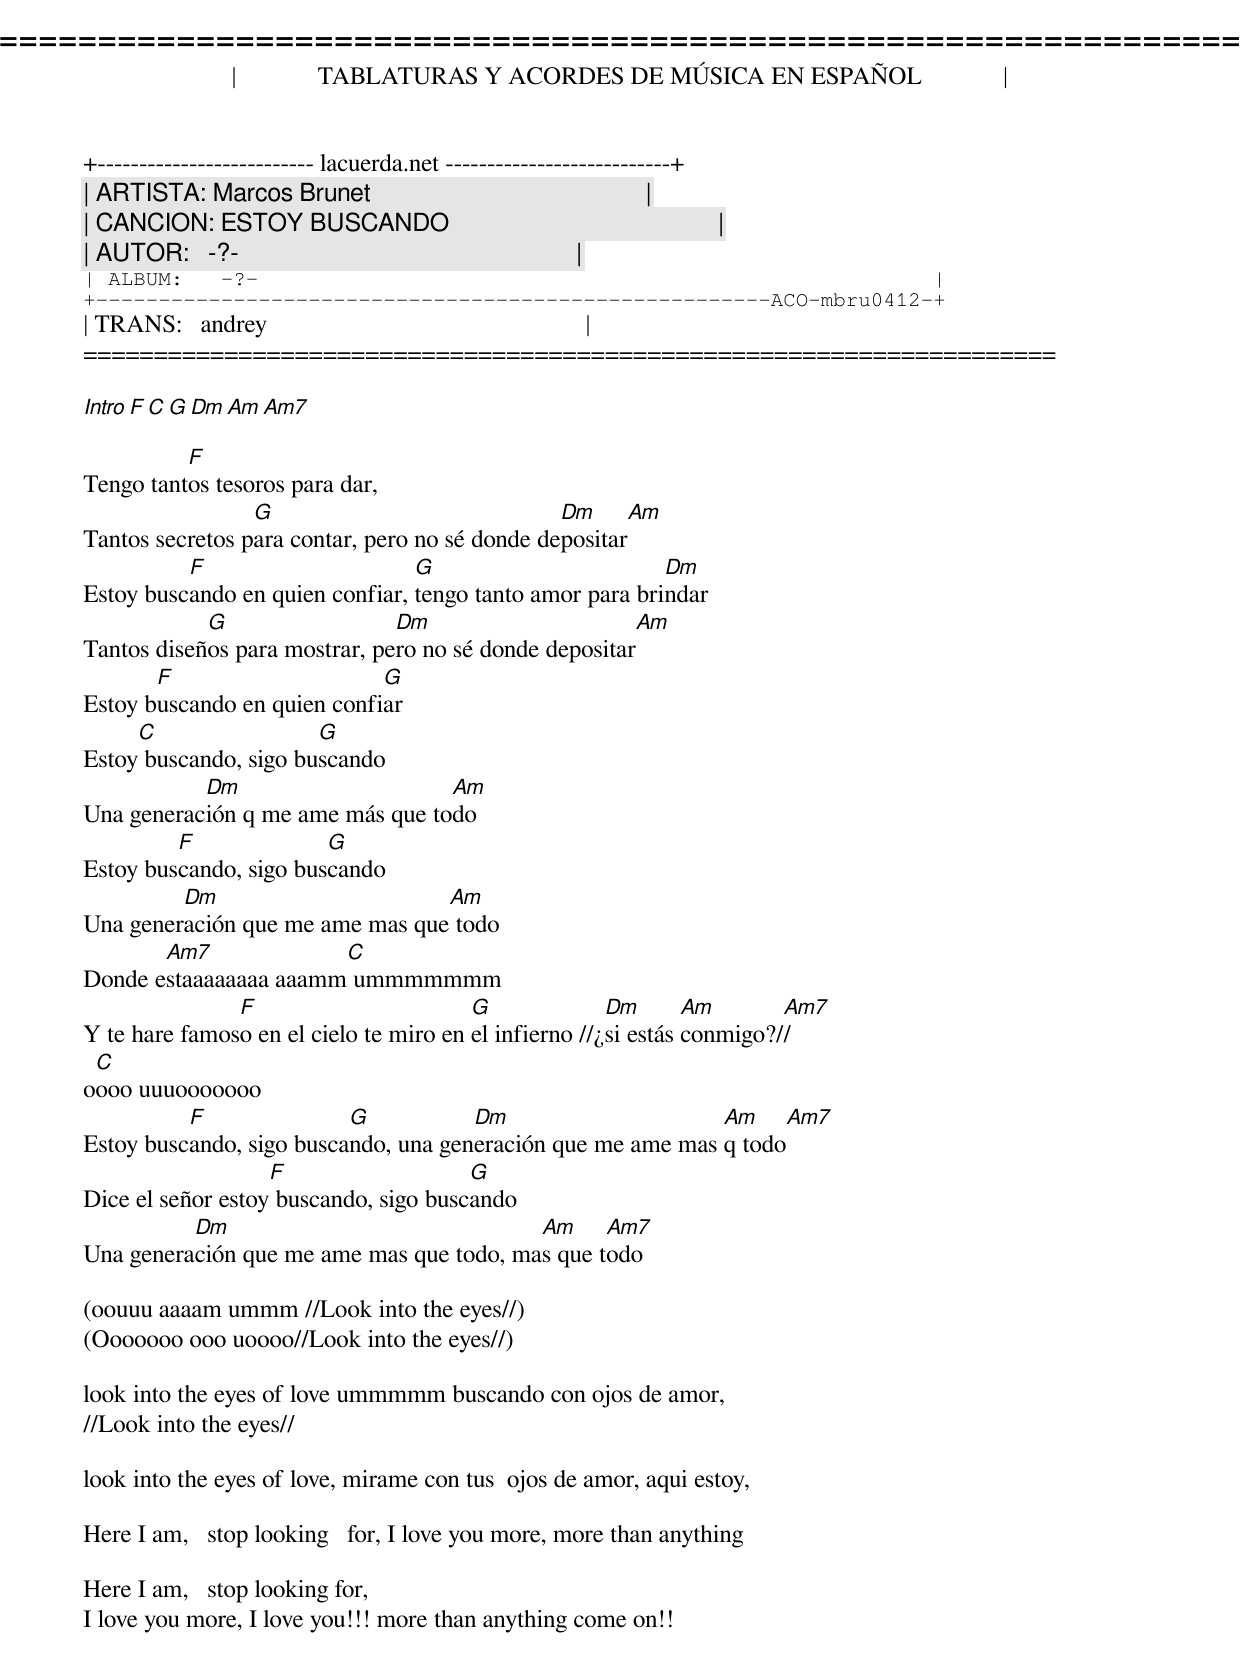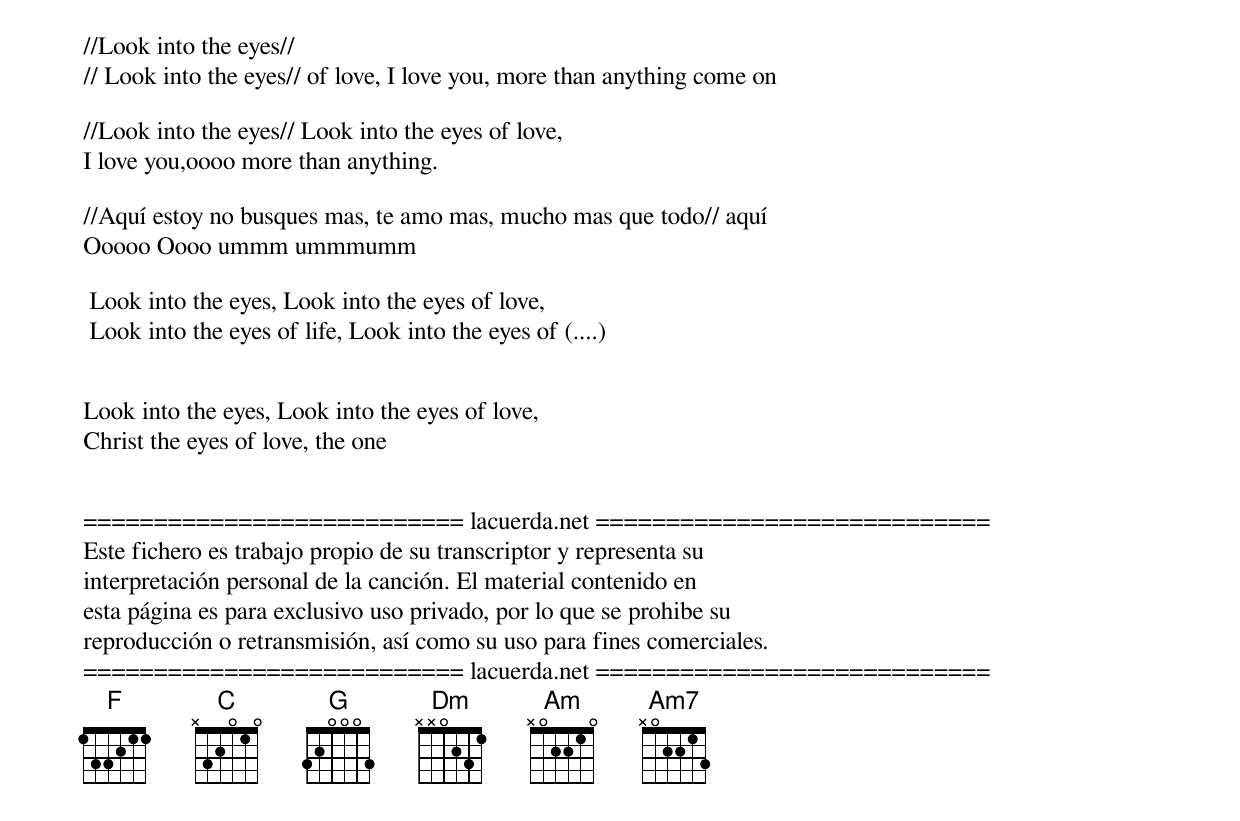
=====================================================================
|             TABLATURAS Y ACORDES DE MÚSICA EN ESPAÑOL             |
+-------------------------- lacuerda.net ---------------------------+
| ARTISTA: Marcos Brunet                                            |
| CANCION: ESTOY BUSCANDO                                           |
| AUTOR:   -?-                                                      |
| ALBUM:   -?-                                                      |
+------------------------------------------------------ACO-mbru0412-+
| TRANS:   andrey                                                   |
=====================================================================

Intro F C G Dm Am Am7

          F
Tengo tantos tesoros para dar,
                 G                              Dm          Am
Tantos secretos para contar, pero no sé donde depositar
          F                      G                        Dm
Estoy buscando en quien confiar, tengo tanto amor para brindar
            G                  Dm                       Am
Tantos diseños para mostrar, pero no sé donde depositar
       F                     G
Estoy buscando en quien confiar
     C                 G
Estoy buscando, sigo buscando
           Dm                     Am
Una generación q me ame más que todo
         F              G
Estoy buscando, sigo buscando
         Dm                      Am
Una generación que me ame mas que todo
       Am7             C
Donde estaaaaaaaa aaamm ummmmmmm
               F                        G              Dm       Am       Am7
Y te hare famoso en el cielo te miro en el infierno //¿si estás conmigo?//
 C
oooo uuuooooooo
          F               G           Dm                     Am          Am7
Estoy buscando, sigo buscando, una generación que me ame mas q todo
                   F                   G
Dice el señor estoy buscando, sigo buscando
          Dm                              Am     Am7
Una generación que me ame mas que todo, mas que todo

(oouuu aaaam ummm //Look into the eyes//)
(Ooooooo ooo uoooo//Look into the eyes//)

look into the eyes of love ummmmm buscando con ojos de amor,
//Look into the eyes//

look into the eyes of love, mirame con tus  ojos de amor, aqui estoy,

Here I am,   stop looking   for, I love you more, more than anything

Here I am,   stop looking for,
I love you more, I love you!!! more than anything come on!!
//Look into the eyes//
// Look into the eyes// of love, I love you, more than anything come on

//Look into the eyes// Look into the eyes of love,
I love you,oooo more than anything.

//Aquí estoy no busques mas, te amo mas, mucho mas que todo// aquí
Ooooo Oooo ummm ummmumm

 Look into the eyes, Look into the eyes of love,
 Look into the eyes of life, Look into the eyes of (....)


Look into the eyes, Look into the eyes of love,
Christ the eyes of love, the one


=========================== lacuerda.net ============================
Este fichero es trabajo propio de su transcriptor y representa su
interpretación personal de la canción. El material contenido en
esta página es para exclusivo uso privado, por lo que se prohibe su
reproducción o retransmisión, así como su uso para fines comerciales.
=========================== lacuerda.net ============================
